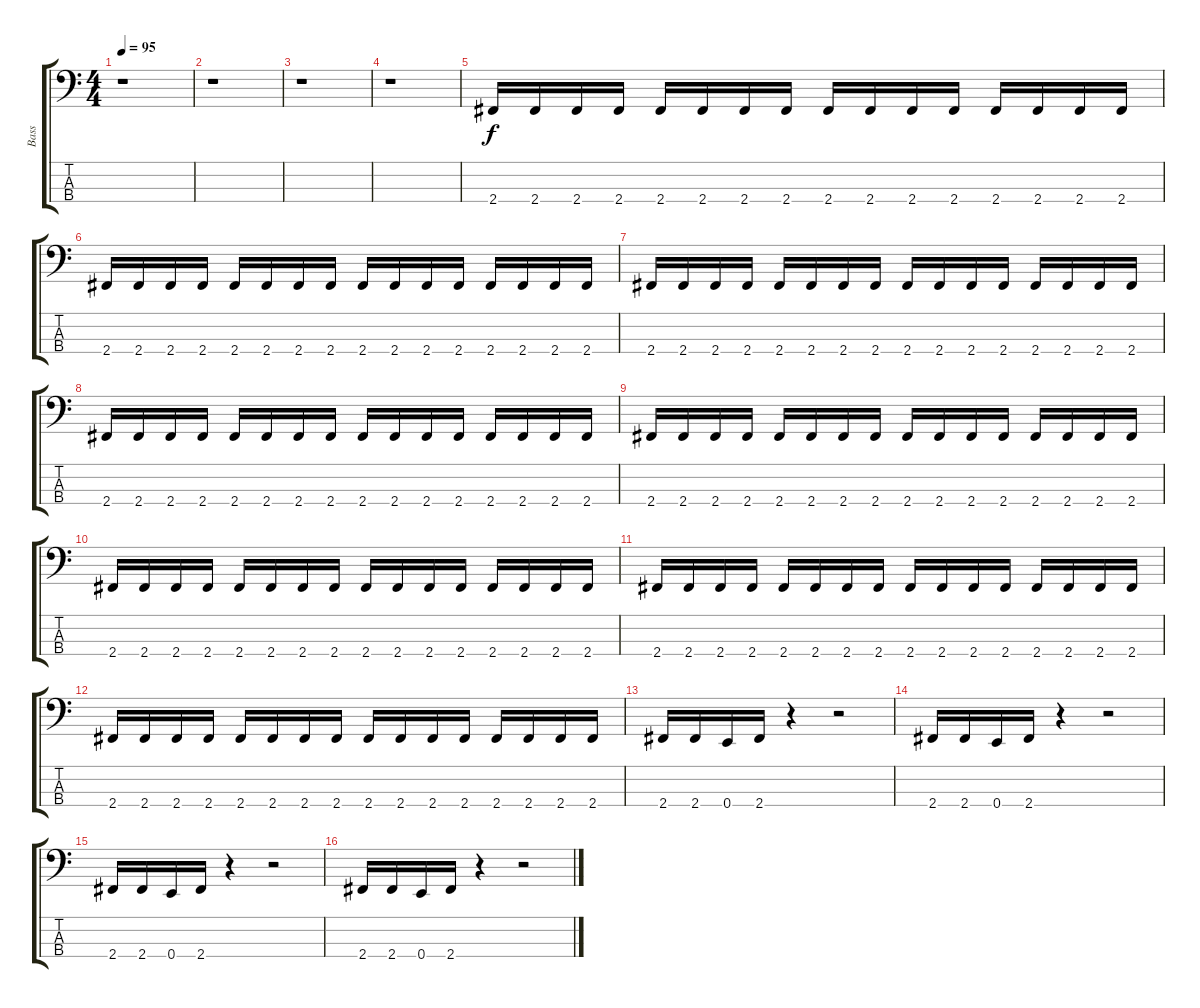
\track ("Bass" "Bass") {instrument electricbasspick}
\staff {score tabs}
\tuning (G2 D2 A1 E1) {hide}
\ts (4 4)
\tempo 95
\clef f4
\ks c
r.1{dy f instrument electricbasspick} |
r.1 |
r.1 |
r.1 |
2.4.16 2.4.16 2.4.16 2.4.16 2.4.16 2.4.16 2.4.16 2.4.16 2.4.16 2.4.16 2.4.16 2.4.16 2.4.16 2.4.16 2.4.16 2.4.16 |
2.4.16 2.4.16 2.4.16 2.4.16 2.4.16 2.4.16 2.4.16 2.4.16 2.4.16 2.4.16 2.4.16 2.4.16 2.4.16 2.4.16 2.4.16 2.4.16 |
2.4.16 2.4.16 2.4.16 2.4.16 2.4.16 2.4.16 2.4.16 2.4.16 2.4.16 2.4.16 2.4.16 2.4.16 2.4.16 2.4.16 2.4.16 2.4.16 |
2.4.16 2.4.16 2.4.16 2.4.16 2.4.16 2.4.16 2.4.16 2.4.16 2.4.16 2.4.16 2.4.16 2.4.16 2.4.16 2.4.16 2.4.16 2.4.16 |
2.4.16 2.4.16 2.4.16 2.4.16 2.4.16 2.4.16 2.4.16 2.4.16 2.4.16 2.4.16 2.4.16 2.4.16 2.4.16 2.4.16 2.4.16 2.4.16 |
2.4.16 2.4.16 2.4.16 2.4.16 2.4.16 2.4.16 2.4.16 2.4.16 2.4.16 2.4.16 2.4.16 2.4.16 2.4.16 2.4.16 2.4.16 2.4.16 |
2.4.16 2.4.16 2.4.16 2.4.16 2.4.16 2.4.16 2.4.16 2.4.16 2.4.16 2.4.16 2.4.16 2.4.16 2.4.16 2.4.16 2.4.16 2.4.16 |
2.4.16 2.4.16 2.4.16 2.4.16 2.4.16 2.4.16 2.4.16 2.4.16 2.4.16 2.4.16 2.4.16 2.4.16 2.4.16 2.4.16 2.4.16 2.4.16 |
2.4.16 2.4.16 0.4.16 2.4.16 r.4 r.2 |
2.4.16 2.4.16 0.4.16 2.4.16 r.4 r.2 |
2.4.16 2.4.16 0.4.16 2.4.16 r.4 r.2 |
2.4.16 2.4.16 0.4.16 2.4.16 r.4 r.2
